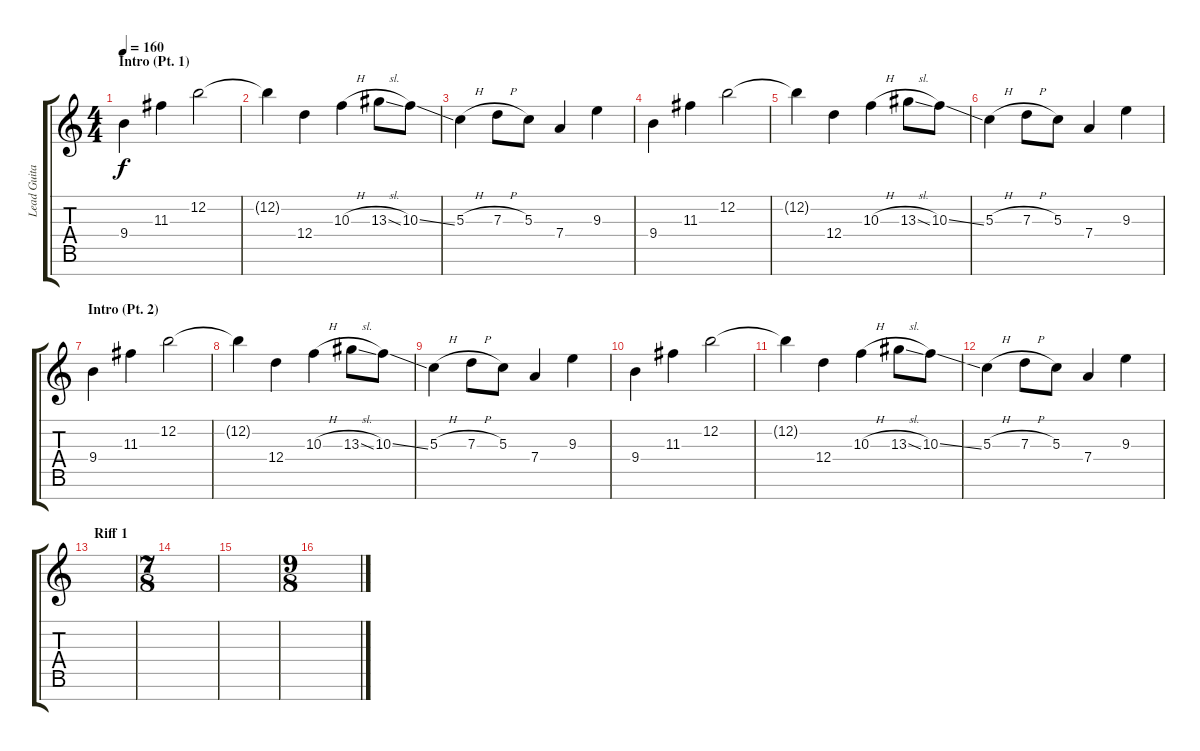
\track ("Lead Guitar" "Lead Guita") {instrument distortionguitar}
\staff {score tabs}
\tuning (E4 B3 G3 D3 A2 E2 B1) {hide}
\ts (4 4)
\section ("" "Intro (Pt. 1)")
\tempo 160
\clef g2
\ks c
9.4.4{dy f instrument distortionguitar} 11.3.4 12.2.2 |
12.2{t}.4 12.4.4 10.3{h}.4 13.3{sl}.8 10.3{ss}.8 |
5.3{h}.4 7.3{h}.8 5.3.8 7.4.4 9.3.4 |
9.4.4 11.3.4 12.2.2 |
12.2{t}.4 12.4.4 10.3{h}.4 13.3{sl}.8 10.3{ss}.8 |
5.3{h}.4 7.3{h}.8 5.3.8 7.4.4 9.3.4 |
\section ("" "Intro (Pt. 2)")
9.4.4 11.3.4 12.2.2 |
12.2{t}.4 12.4.4 10.3{h}.4 13.3{sl}.8 10.3{ss}.8 |
5.3{h}.4 7.3{h}.8 5.3.8 7.4.4 9.3.4 |
9.4.4 11.3.4 12.2.2 |
12.2{t}.4 12.4.4 10.3{h}.4 13.3{sl}.8 10.3{ss}.8 |
5.3{h}.4 7.3{h}.8 5.3.8 7.4.4 9.3.4 |
\section ("" "Riff 1")
|
\ts (7 8)
|
|
\ts (9 8)
